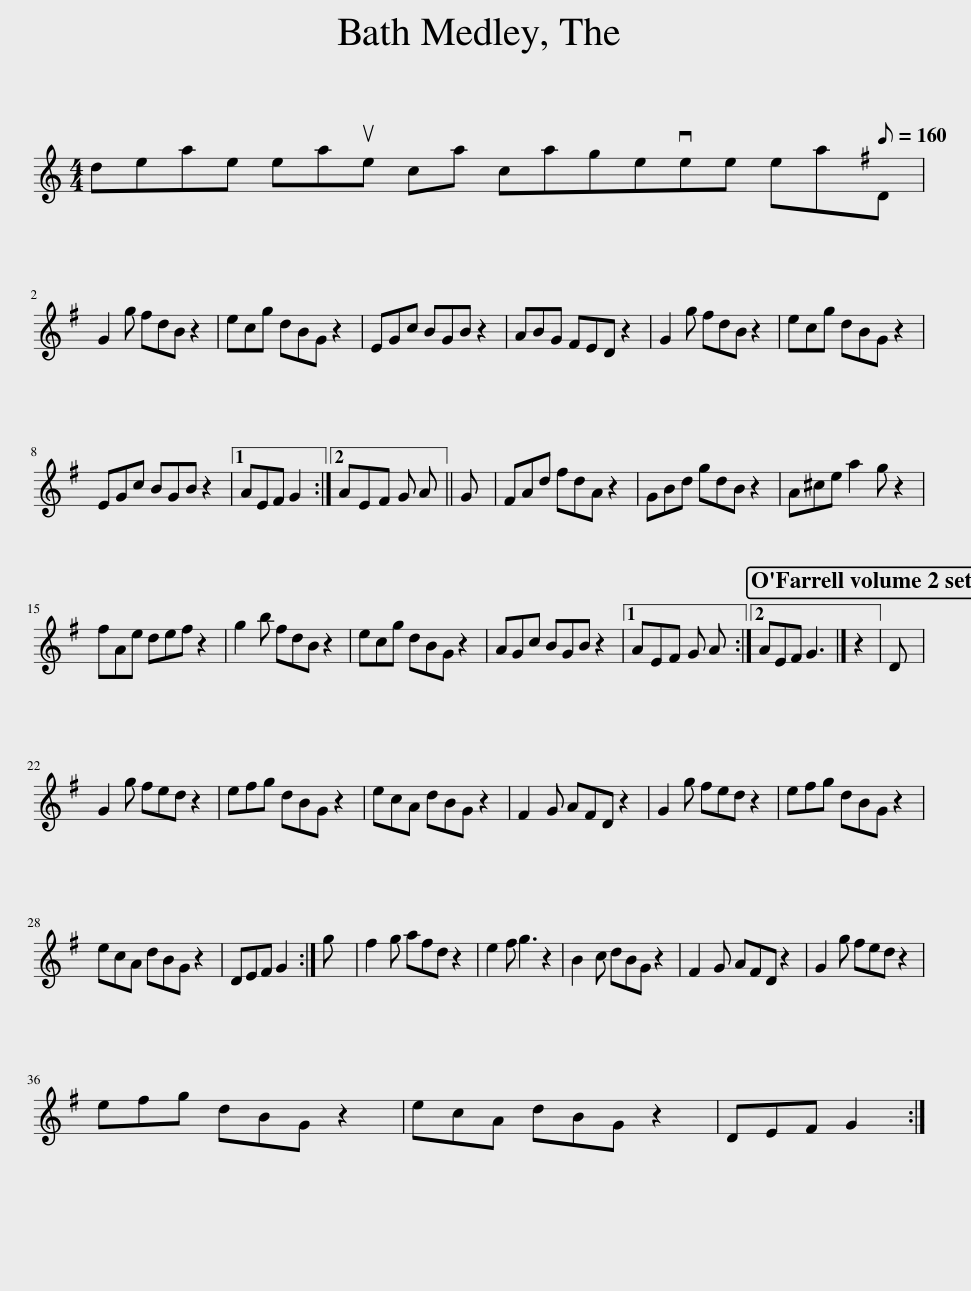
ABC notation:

X:1
L:1/8
M:4/4
I:linebreak $
K:C
V:1 treble
V:1
 deae eaue ca cagevee ea[Q:1/8=160]D |$ G2 g ^fdB z2 | ecg dBG z2 | EGc BGB z2 | ABG ^FED z2 | %5
 G2 g ^fdB z2 | ecg dBG z2 |$ EGc BGB z2 |1 AE^F G2 :|2 AE^F G A || %10
 G | ^FAd ^fdA z2 | GBd gdB z2 | A^ce a2 g z2 |$ ^fAe def z2 | %15
 g2 b ^fdB z2 | ecg dBG z2 | AGc BGB z2 |1 AE^F G A :|2 AE^F G3 z2 || %20
 D |$ G2 g ^fed z2 | e^fg dBG z2 | ecA dBG z2 | ^F2 G AFD z2 | %25
 G2 g ^fed z2 | e^fg dBG z2 |$ ecA dBG z2 | DE^F G2 :| g | %30
 ^f2 g afd z2 | e2 ^f g3 z2 | B2 c dBG z2 | ^F2 G AFD z2 | G2 g ^fed z2 |$ %35
 e^fg dBG z2 | ecA dBG z2 | DE^F G2 :| %38
